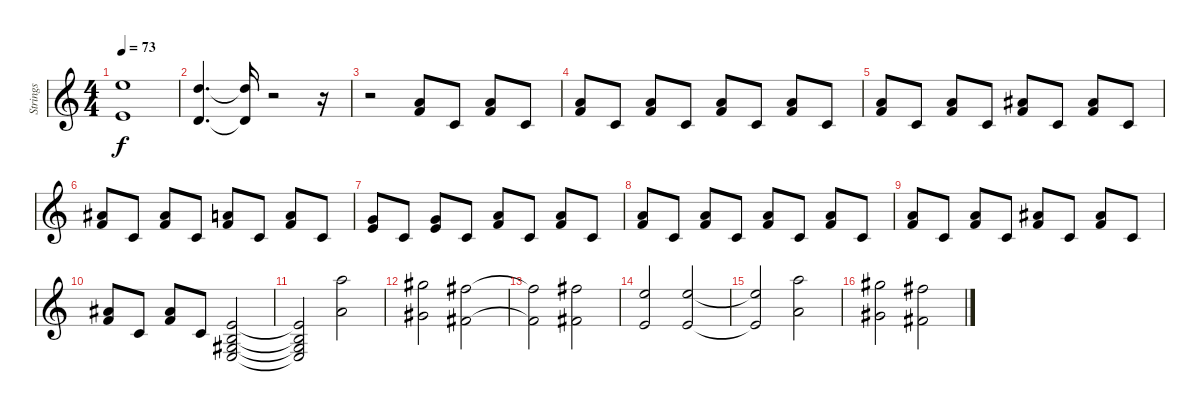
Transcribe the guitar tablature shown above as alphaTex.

\track ("Strings" "Strings") {instrument synthstrings1}
\staff {score}
\tuning (E4 B3 G3 D3 A2 E2) {hide}
\ts (4 4)
\tempo 73
\clef g2
\ks c
(12.1 14.4).1{dy f} |
(10.1 12.4).4{d} (10.1{t} 12.4{t}).16 r.2 r.16 |
r.2 (10.2 10.3).8 10.4.8 (10.2 10.3).8 10.4.8 |
(10.2 10.3).8 10.4.8 (10.2 10.3).8 10.4.8 (10.2 10.3).8 10.4.8 (10.2 10.3).8 10.4.8 |
(10.2 10.3).8 10.4.8 (10.2 10.3).8 10.4.8 (11.2 10.3).8 10.4.8 (11.2 10.3).8 10.4.8 |
(11.2 10.3).8 10.4.8 (11.2 10.3).8 10.4.8 (10.2 10.3).8 10.4.8 (10.2 10.3).8 10.4.8 |
(8.2 9.3).8 10.4.8 (8.2 9.3).8 10.4.8 (10.2 10.3).8 10.4.8 (10.2 10.3).8 10.4.8 |
(10.2 10.3).8 10.4.8 (10.2 10.3).8 10.4.8 (10.2 10.3).8 10.4.8 (10.2 10.3).8 10.4.8 |
(10.2 10.3).8 10.4.8 (10.2 10.3).8 10.4.8 (11.2 10.3).8 10.4.8 (11.2 10.3).8 10.4.8 |
(11.2 10.3).8 10.4.8 (11.2 10.3).8 10.4.8 (0.1 0.2 11.5 12.6).2 |
(0.1{t} 0.2{t} 11.5{t} 12.6{t}).2 (17.1 14.3).2 |
(16.1 18.4).2 (14.1 16.4).2 |
(14.1{t} 16.4{t}).2 (14.1 16.4).2 |
(12.1 14.4).2 (12.1 14.4).2 |
(12.1{t} 14.4{t}).2 (17.1 14.3).2 |
(16.1 18.4).2 (14.1 16.4).2
